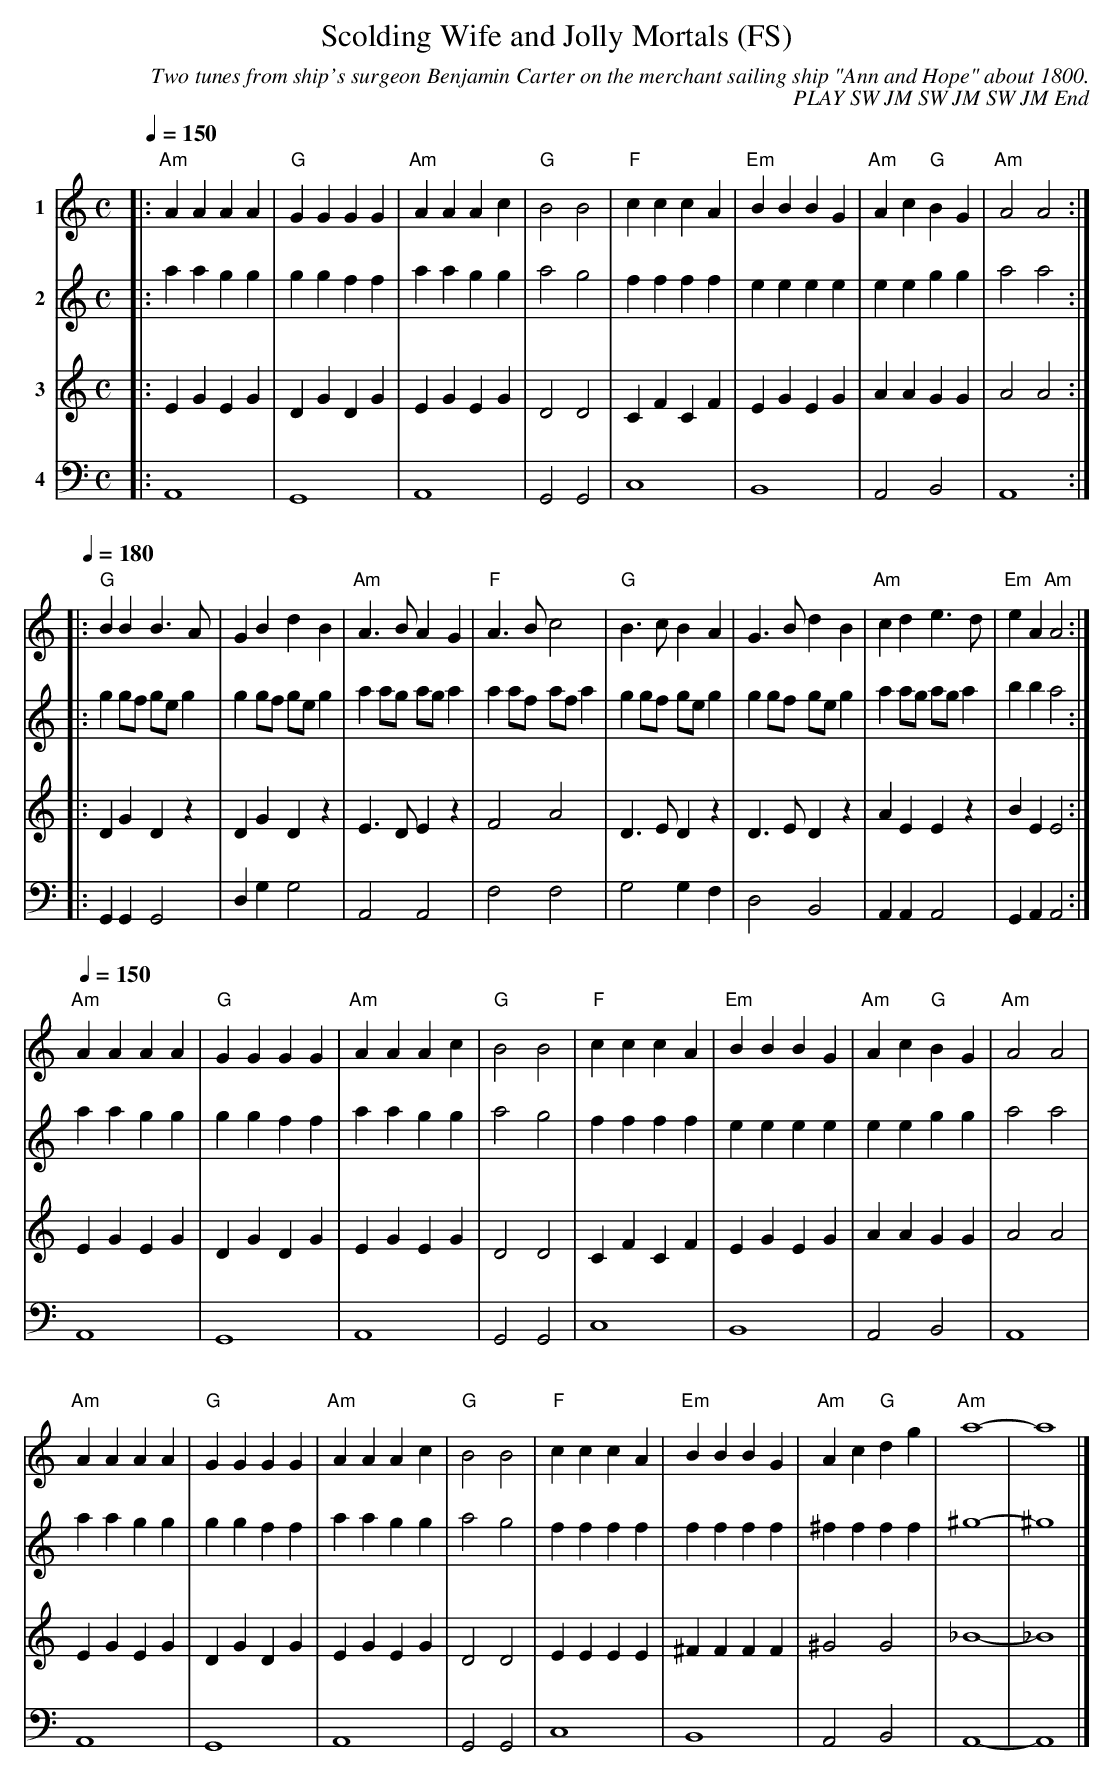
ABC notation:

X:1
T:Scolding Wife and Jolly Mortals (FS)
C:Two tunes from ship's surgeon Benjamin Carter on the merchant sailing ship "Ann and Hope" about 1800.
C:PLAY SW JM SW JM SW JM End
M:C
L:1/4
K:Am
Q:150
V:1 name=1
|:"Am"AAAA|"G"GGGG|"Am"AAAc|"G"B2B2|"F"cccA|"Em"BBBG|"Am"Ac"G"BG|"Am"A2A2:|
V:2 name=2
|:aagg|ggff|aagg|a2g2|ffff|eeee|eegg|a2a2:|
V:3 name=3
|:EGEG|DGDG|EGEG|D2D2|CFCF|EGEG|AAGG|A2A2:|
V:4 clef=bass name=4
|:A,,4|G,,4|A,,4|G,,2G,,2|C,4|B,,4|A,,2B,,2|A,,4:|
V:1
Q:180
|:"G"BBB>A|GBdB|"Am"A>BAG|"F"A>Bc2|"G"B>cBA|G>BdB|"Am"cde>d|"Em"eA"Am"A2:|
V:2
|:gg/f/ g/e/ g|gg/f/ g/e/ g|a a/g/ a/g/ a|a a/f/ a/f/ a|gg/f/ g/e/ g|gg/f/ g/e/ g|a a/g/ a/g/ a|bba2:|
V:3
|:DGDz|DGDz|E>DEz|F2A2|D>EDz|D>EDz|AEEz|BEE2:|
V:4
|:G,,G,,G,,2|D,G,G,2|A,,2A,,2|F,2F,2|G,2G,F,|D,2B,,2|A,,A,,A,,2|G,,A,,A,,2:|
V:1
Q:150
"Am"AAAA|"G"GGGG|"Am"AAAc|"G"B2B2|"F"cccA|"Em"BBBG|"Am"Ac"G"BG|"Am"A2A2|
"Am"AAAA|"G"GGGG|"Am"AAAc|"G"B2B2|"F"cccA|"Em"BBBG|"Am"Ac"G"dg|"Am"a4-|a4|]
V:2
aagg|ggff|aagg|a2g2|ffff|eeee|eegg|a2a2|
aagg|ggff|aagg|a2g2|ffff|ffff|^ffff|^g4-|^g4|]
V:3
EGEG|DGDG|EGEG|D2D2|CFCF|EGEG|AAGG|A2A2|
EGEG|DGDG|EGEG|D2D2|EEEE|^FFFF|^G2G2|_B4-|_B4|]
V:4
A,,4|G,,4|A,,4|G,,2G,,2|C,4|B,,4|A,,2B,,2|A,,4|
A,,4|G,,4|A,,4|G,,2G,,2|C,4|B,,4|A,,2B,,2|A,,4-|A,,4|]
